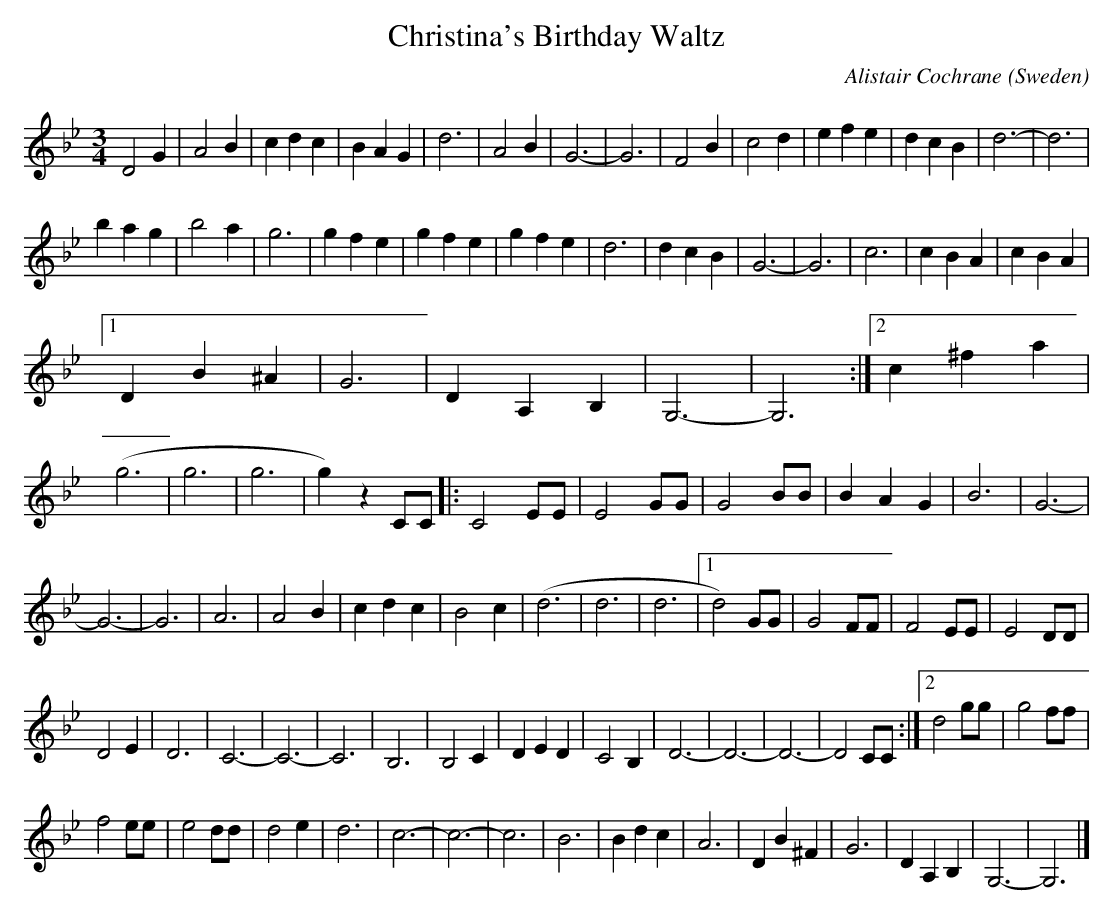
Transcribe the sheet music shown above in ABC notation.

X:1
T:Christina's Birthday Waltz
C:Alistair Cochrane
M:3/4
O:Sweden
K:G minor
D4 G2| A4 B2| c2d2 c2| B2A2 G2|\
d6 | A4 B2| G6- | G6|\
F4 B2| c4 d2| e2f2 e2|d2c2 B2| d6- |d6 |
b2a2 g2| b4 a2| g6 | g2f2 e2 | \
g2f2e2| g2f2 e2| d6|d2c2 B2| G6- |G6| \
c6|c2B2 A2| c2B2A2 |1
D2B2^A2 |G6 |D2A,2B,2 |G,6- |G,6 \
:|2 c2^f2a2| (g6|g6|g6|g2)z2 CC|:\
C4 EE|E4 GG|G4 BB| B2A2 G2| B6|G6-|
G6-|G6|\
A6|A4 B2| c2d2 c2|B4 c2|(d6|d6|d6|1 \
d4) GG| G4 FF| F4 EE| E4 DD|
D4 E2|D6|C6-|C6-|C6|\
B,6|B,4 C2| D2E2D2|C4B,2|D6-|D6-|D6-|D4 CC :|2\
d4 gg|g4 ff|
f4 ee|e4 dd| d4 e2|d6 |c6-|c6-|c6|\
B6|B2d2c2|A6|D2B2^F2|G6|D2A,2B,2|G,6-|G,6|]
